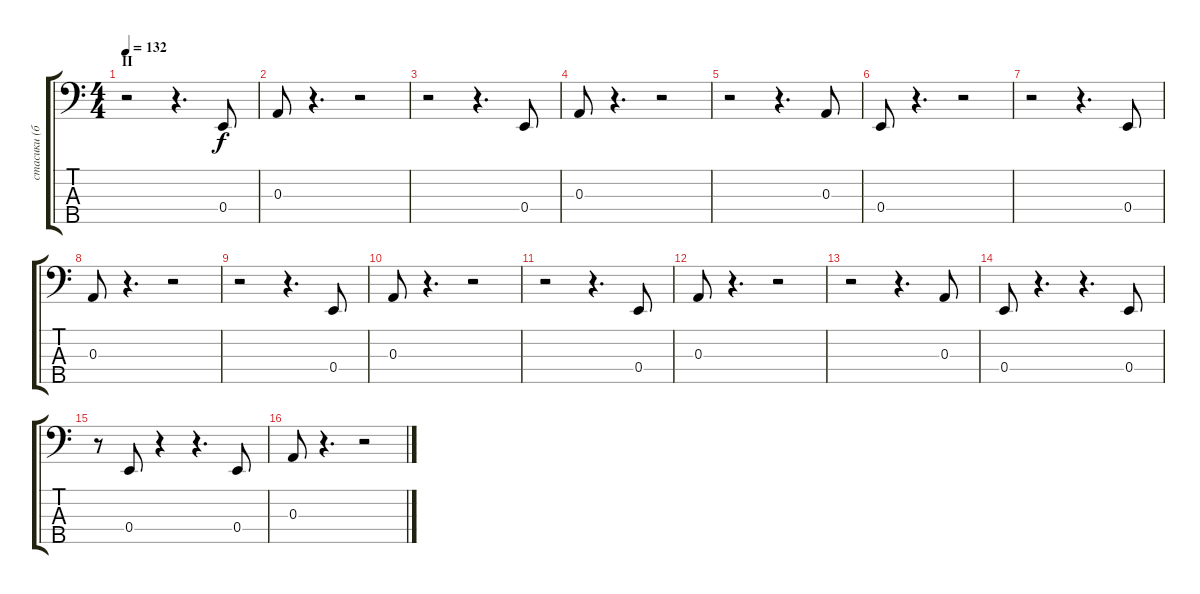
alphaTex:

\track ("стасики (бас)" "стасики (б") {instrument electricbassfinger}
\staff {score tabs}
\tuning (G2 D2 A1 E1 B0) {hide}
\ts (4 4)
\section ("" "II")
\tempo 132
\clef f4
\ks c
r.2{dy f} r.4{d} 0.4.8 |
0.3.8 r.4{d} r.2 |
r.2 r.4{d} 0.4.8 |
0.3.8 r.4{d} r.2 |
r.2 r.4{d} 0.3.8 |
0.4.8 r.4{d} r.2 |
r.2 r.4{d} 0.4.8 |
0.3.8 r.4{d} r.2 |
r.2 r.4{d} 0.4.8 |
0.3.8 r.4{d} r.2 |
r.2 r.4{d} 0.4.8 |
0.3.8 r.4{d} r.2 |
r.2 r.4{d} 0.3.8 |
0.4.8 r.4{d} r.4{d} 0.4.8 |
r.8 0.4.8 r.4 r.4{d} 0.4.8 |
0.3.8 r.4{d} r.2
